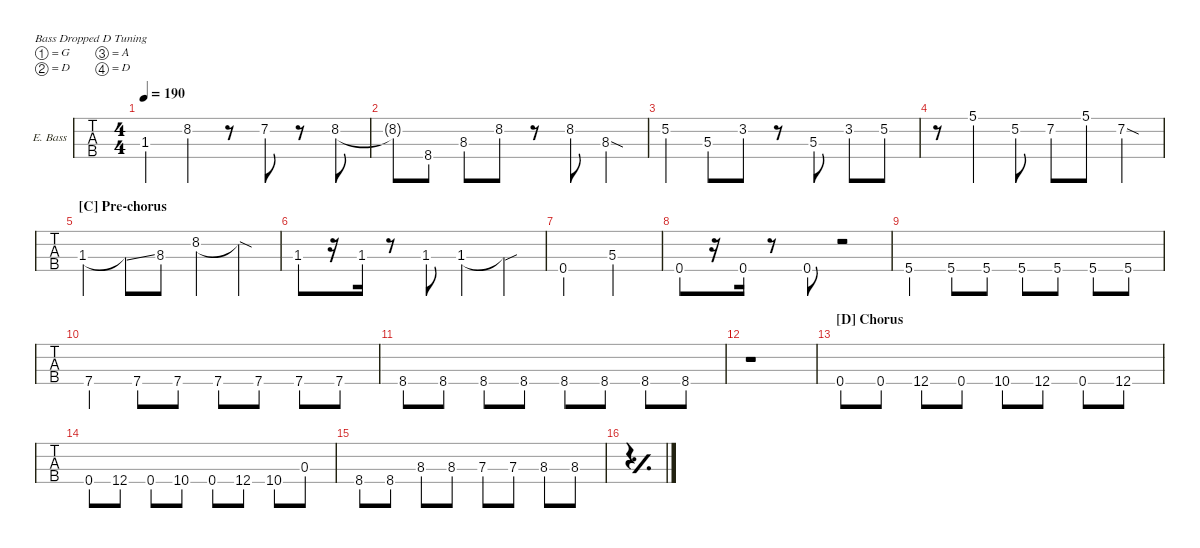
\defaultSystemsLayout 4
\hideDynamics
\bracketExtendMode nobrackets
\firstSystemTrackNameOrientation horizontal
\track ("Ele. Bass" "E. Bass") {defaultSystemsLayout 4 instrument electricbassfinger}
\staff {tabs}
\tuning (G2 D2 A1 D1)
\ts (4 4)
\tempo 190
\clef f4
\scale
0.284855
\ks dminor
1.3{acc b}.4{dy f} 8.2{acc b}.4 r.8 7.2{acc forcenatural}.8 r.8 8.2{acc b}.8 |
\scale
0.238382 8.2{t acc b}.8 8.4{acc b}.8 8.3{acc forcenatural}.8 8.2{acc b}.8 r.8 8.2{acc b}.8 8.3{sod acc forcenatural}.4 |
\scale
0.238382 5.2{acc forcenatural}.4 5.3{acc forcenatural}.8 3.2{acc forcenatural}.8 r.8 5.3{acc forcenatural}.8 3.2{acc forcenatural}.8 5.2{acc forcenatural}.8 |
\scale
0.238382 r.8 5.1{acc forcenatural}.4 5.2{acc forcenatural}.8 7.2{acc forcenatural}.8 5.1{acc forcenatural}.8 7.2{sod acc forcenatural}.4 |
\section ("C" "Pre-chorus")
\scale
0.284855 1.3{acc b}.4 1.3{ss t acc b}.8 8.3{acc forcenatural}.8 8.2{acc b}.4 8.2{sod t acc b}.4 |
\scale
0.238382 1.3{st acc b}.8 r.16 1.3{acc b}.16{beam split} r.8{beam split} 1.3{st acc b}.8 1.3{acc b}.4 1.3{sou t acc b}.4 |
\scale
0.238381 0.4{acc forcenatural}.2 5.3{acc forcenatural}.2 |
\scale
0.238382 0.4{st acc forcenatural}.8 r.16 0.4{acc forcenatural}.16{beam split} r.8{beam split} 0.4{st acc forcenatural}.8 r.2 |
\scale
0.284855 5.4{acc forcenatural}.4 5.4{acc forcenatural}.8 5.4{acc forcenatural}.8 5.4{acc forcenatural}.8 5.4{acc forcenatural}.8 5.4{acc forcenatural}.8 5.4{acc forcenatural}.8 |
\scale
0.238382 7.4{acc forcenatural}.4 7.4{acc forcenatural}.8 7.4{acc forcenatural}.8 7.4{acc forcenatural}.8 7.4{acc forcenatural}.8 7.4{acc forcenatural}.8 7.4{acc forcenatural}.8 |
\scale
0.238381 8.4{acc b}.8 8.4{acc b}.8 8.4{acc b}.8 8.4{acc b}.8 8.4{acc b}.8 8.4{acc b}.8 8.4{acc b}.8 8.4{acc b}.8 |
\scale
0.238382 r.1 |
\section ("D" "Chorus")
\scale
0.284855 0.4{acc forcenatural}.8 0.4{acc forcenatural}.8 12.4{acc forcenatural}.8 0.4{acc forcenatural}.8 10.4{acc forcenatural}.8 12.4{acc forcenatural}.8 0.4{acc forcenatural}.8 12.4{acc forcenatural}.8 |
\scale
0.238382 0.4{acc forcenatural}.8 12.4{acc forcenatural}.8 0.4{acc forcenatural}.8 10.4{acc forcenatural}.8 0.4{acc forcenatural}.8 12.4{acc forcenatural}.8 10.4{acc forcenatural}.8 0.3{acc forcenatural}.8 |
\scale
0.238381 8.4{acc b}.8 8.4{acc b}.8 8.3{acc forcenatural}.8 8.3{acc forcenatural}.8 7.3{acc forcenatural}.8 7.3{acc forcenatural}.8 8.3{acc forcenatural}.8 8.3{acc forcenatural}.8 |
\simile simple
\scale
0.238382
